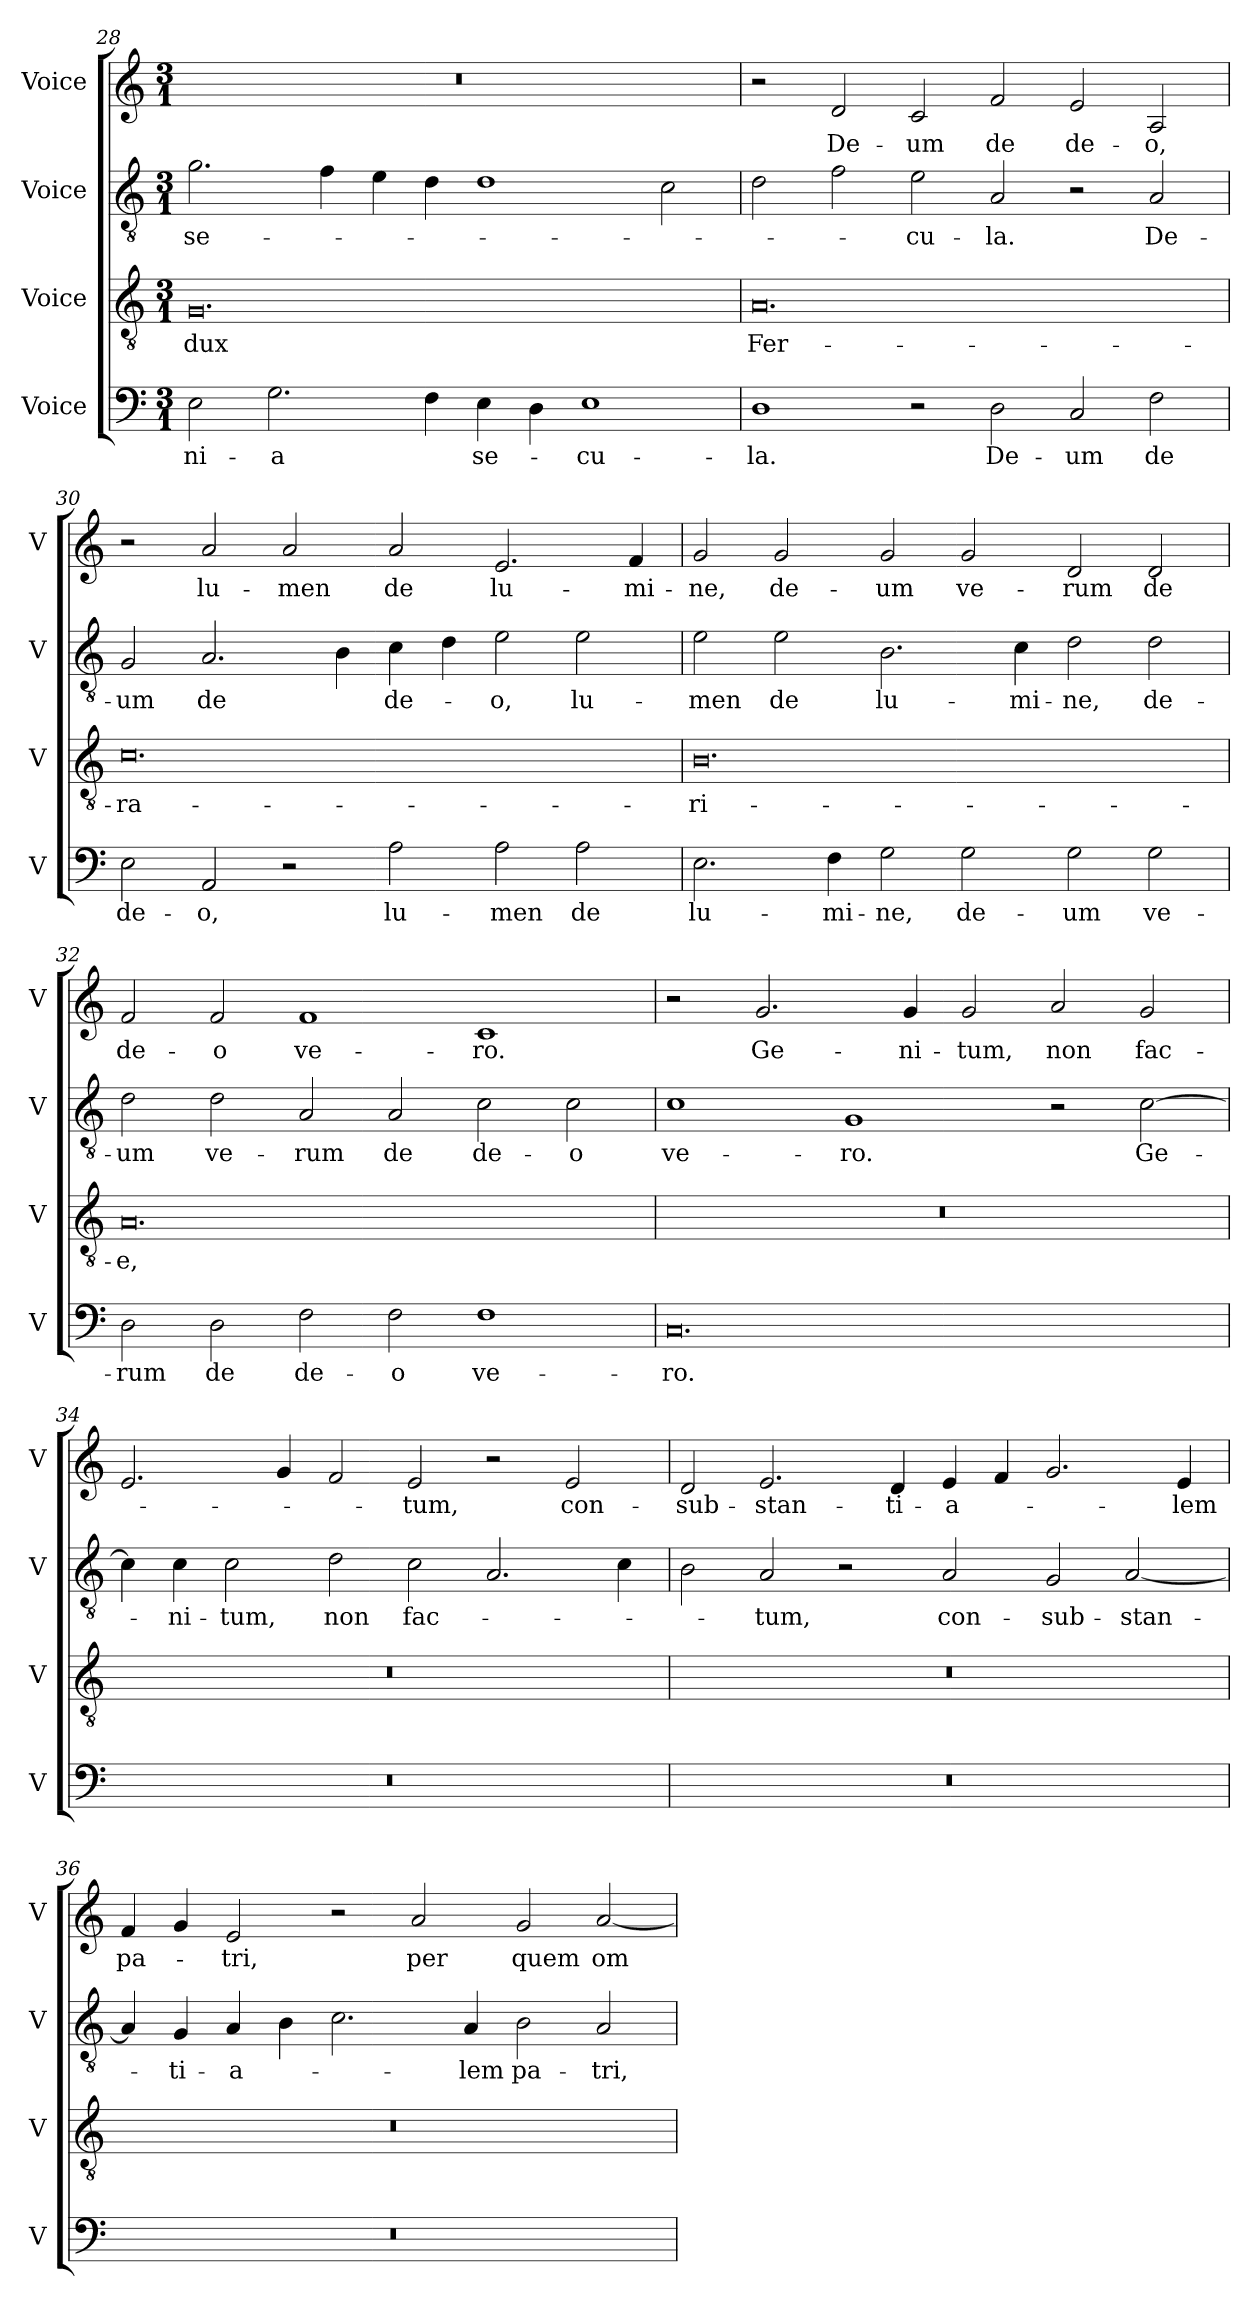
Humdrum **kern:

**kern	**text	**kern	**text	**kern	**text	**kern	**text
*part4	*part4	*part3	*part3	*part2	*part2	*part1	*part1
*staff4	*staff4	*staff3	*staff3	*staff2	*staff2	*staff1	*staff1
*I"Voice	*	*I"Voice	*	*I"Voice	*	*I"Voice	*
*I'V	*	*I'V	*	*I'V	*	*I'V	*
*clefF4	*	*clefGv2	*	*clefGv2	*	*clefG2	*
*k[]	*	*k[]	*	*k[]	*	*k[]	*
*M3/1	*	*M3/1	*	*M3/1	*	*M3/1	*
=28	=28	=28	=28	=28	=28	=28	=28
!	!LO:LY:b	!	!LO:LY:b	!	!LO:LY:b	!	!
2E\	-ni-	0.G	dux	2.g\	se-	0.r	.
!	!LO:LY:b	!	!	!	!	!	!
2.G\	-a	.	.	.	.	.	.
.	.	.	.	4f\	.	.	.
.	.	.	.	4e\	.	.	.
4F\	.	.	.	4d\	.	.	.
!	!LO:LY:b	!	!	!	!	!	!
4E\	se-	.	.	1d	.	.	.
4D\	.	.	.	.	.	.	.
!	!LO:LY:b	!	!	!	!	!	!
1E	-cu-	.	.	.	.	.	.
.	.	.	.	2c\	.	.	.
!!LO:LB:g=z
=29	=29	=29	=29	=29	=29	=29	=29
!	!LO:LY:b	!	!LO:LY:b	!	!	!	!
1D	-la.	0.A	Fer-	2d\	.	2r	.
!	!	!	!	!	!	!	!LO:LY:b
.	.	.	.	2f\	.	2d/	De-
!	!	!	!	!	!LO:LY:b	!	!LO:LY:b
2r	.	.	.	2e\	-cu-	2c/	-um
!	!LO:LY:b	!	!	!	!LO:LY:b	!	!LO:LY:b
2D\	De-	.	.	2A/	-la.	2f/	de
!	!LO:LY:b	!	!	!	!	!	!LO:LY:b
2C/	-um	.	.	2r	.	2e/	de-
!	!LO:LY:b	!	!	!	!LO:LY:b	!	!LO:LY:b
2F\	de	.	.	2A/	De-	2A/	-o,
=30	=30	=30	=30	=30	=30	=30	=30
!	!LO:LY:b	!	!LO:LY:b	!	!LO:LY:b	!	!
2E\	de-	0.c	-ra-	2G/	-um	2r	.
!	!LO:LY:b	!	!	!	!LO:LY:b	!	!LO:LY:b
2AA/	-o,	.	.	2.A/	de	2a/	lu-
!	!	!	!	!	!	!	!LO:LY:b
2r	.	.	.	.	.	2a/	-men
.	.	.	.	4B\	.	.	.
!	!LO:LY:b	!	!	!	!LO:LY:b	!	!LO:LY:b
2A\	lu-	.	.	4c\	de-	2a/	de
.	.	.	.	4d\	.	.	.
!	!LO:LY:b	!	!	!	!LO:LY:b	!	!LO:LY:b
2A\	-men	.	.	2e\	-o,	2.e/	lu-
!	!LO:LY:b	!	!	!	!LO:LY:b	!	!
2A\	de	.	.	2e\	lu-	.	.
!	!	!	!	!	!	!	!LO:LY:b
.	.	.	.	.	.	4f/	-mi-
!!LO:PB:g=z
=31	=31	=31	=31	=31	=31	=31	=31
!	!LO:LY:b	!	!LO:LY:b	!	!LO:LY:b	!	!LO:LY:b
2.E\	lu-	0.B	-ri-	2e\	-men	2g/	-ne,
!	!	!	!	!	!LO:LY:b	!	!LO:LY:b
.	.	.	.	2e\	de	2g/	de-
!	!LO:LY:b	!	!	!	!	!	!
4F\	-mi-	.	.	.	.	.	.
!	!LO:LY:b	!	!	!	!LO:LY:b	!	!LO:LY:b
2G\	-ne,	.	.	2.B\	lu-	2g/	-um
!	!LO:LY:b	!	!	!	!	!	!LO:LY:b
2G\	de-	.	.	.	.	2g/	ve-
!	!	!	!	!	!LO:LY:b	!	!
.	.	.	.	4c\	-mi-	.	.
!	!LO:LY:b	!	!	!	!LO:LY:b	!	!LO:LY:b
2G\	-um	.	.	2d\	-ne,	2d/	-rum
!	!LO:LY:b	!	!	!	!LO:LY:b	!	!LO:LY:b
2G\	ve-	.	.	2d\	de-	2d/	de
=32	=32	=32	=32	=32	=32	=32	=32
!	!LO:LY:b	!	!LO:LY:b	!	!LO:LY:b	!	!LO:LY:b
2D\	-rum	0.A	-e,	2d\	-um	2f/	de-
!	!LO:LY:b	!	!	!	!LO:LY:b	!	!LO:LY:b
2D\	de	.	.	2d\	ve-	2f/	-o
!	!LO:LY:b	!	!	!	!LO:LY:b	!	!LO:LY:b
2F\	de-	.	.	2A/	-rum	1f	ve-
!	!LO:LY:b	!	!	!	!LO:LY:b	!	!
2F\	-o	.	.	2A/	de	.	.
!	!LO:LY:b	!	!	!	!LO:LY:b	!	!LO:LY:b
1F	ve-	.	.	2c\	de-	1c	-ro.
!	!	!	!	!	!LO:LY:b	!	!
.	.	.	.	2c\	-o	.	.
!!LO:LB:g=z
=33	=33	=33	=33	=33	=33	=33	=33
!	!LO:LY:b	!	!	!	!LO:LY:b	!	!
0.C	-ro.	0.r	.	1c	ve-	2r	.
!	!	!	!	!	!	!	!LO:LY:b
.	.	.	.	.	.	2.g/	Ge-
!	!	!	!	!	!LO:LY:b	!	!
.	.	.	.	1G	-ro.	.	.
!	!	!	!	!	!	!	!LO:LY:b
.	.	.	.	.	.	4g/	-ni-
!	!	!	!	!	!	!	!LO:LY:b
.	.	.	.	.	.	2g/	-tum,
!	!	!	!	!	!	!	!LO:LY:b
.	.	.	.	2r	.	2a/	non
!	!	!	!	!	!LO:LY:b	!	!LO:LY:b
.	.	.	.	[2c\	Ge-	2g/	fac-
=34	=34	=34	=34	=34	=34	=34	=34
0.r	.	0.r	.	4c\]	.	2.e/	.
!	!	!	!	!	!LO:LY:b	!	!
.	.	.	.	4c\	-ni-	.	.
!	!	!	!	!	!LO:LY:b	!	!
.	.	.	.	2c\	-tum,	.	.
.	.	.	.	.	.	4g/	.
!	!	!	!	!	!LO:LY:b	!	!
.	.	.	.	2d\	non	2f/	.
!	!	!	!	!	!LO:LY:b	!	!LO:LY:b
.	.	.	.	2c\	fac-	2e/	-tum,
.	.	.	.	2.A/	.	2r	.
!	!	!	!	!	!	!	!LO:LY:b
.	.	.	.	.	.	2e/	con-
.	.	.	.	4c\	.	.	.
!!LO:LB:g=z
=35	=35	=35	=35	=35	=35	=35	=35
!	!	!	!	!	!	!	!LO:LY:b
0.r	.	0.r	.	2B\	.	2d/	-sub-
!	!	!	!	!	!LO:LY:b	!	!LO:LY:b
.	.	.	.	2A/	-tum,	2.e/	-stan-
.	.	.	.	2r	.	.	.
!	!	!	!	!	!	!	!LO:LY:b
.	.	.	.	.	.	4d/	-ti-
!	!	!	!	!	!LO:LY:b	!	!LO:LY:b
.	.	.	.	2A/	con-	4e/	-a-
.	.	.	.	.	.	4f/	.
!	!	!	!	!	!LO:LY:b	!	!
.	.	.	.	2G/	-sub-	2.g/	.
!	!	!	!	!	!LO:LY:b	!	!
.	.	.	.	[2A/	-stan-	.	.
!	!	!	!	!	!	!	!LO:LY:b
.	.	.	.	.	.	4e/	-lem
=36	=36	=36	=36	=36	=36	=36	=36
!	!	!	!	!	!	!	!LO:LY:b
0.r	.	0.r	.	4A/]	.	4f/	pa-
!	!	!	!	!	!LO:LY:b	!	!
.	.	.	.	4G/	-ti-	4g/	.
!	!	!	!	!	!LO:LY:b	!	!LO:LY:b
.	.	.	.	4A/	-a-	2e/	-tri,
.	.	.	.	4B\	.	.	.
.	.	.	.	2.c\	.	2r	.
!	!	!	!	!	!	!	!LO:LY:b
.	.	.	.	.	.	2a/	per
!	!	!	!	!	!LO:LY:b	!	!
.	.	.	.	4A/	-lem	.	.
!	!	!	!	!	!LO:LY:b	!	!LO:LY:b
.	.	.	.	2B\	pa-	2g/	quem
!	!	!	!	!	!LO:LY:b	!	!LO:LY:b
.	.	.	.	2A/	-tri,	[2a/	om-
=	=	=	=	=	=	=	=
*-	*-	*-	*-	*-	*-	*-	*-
